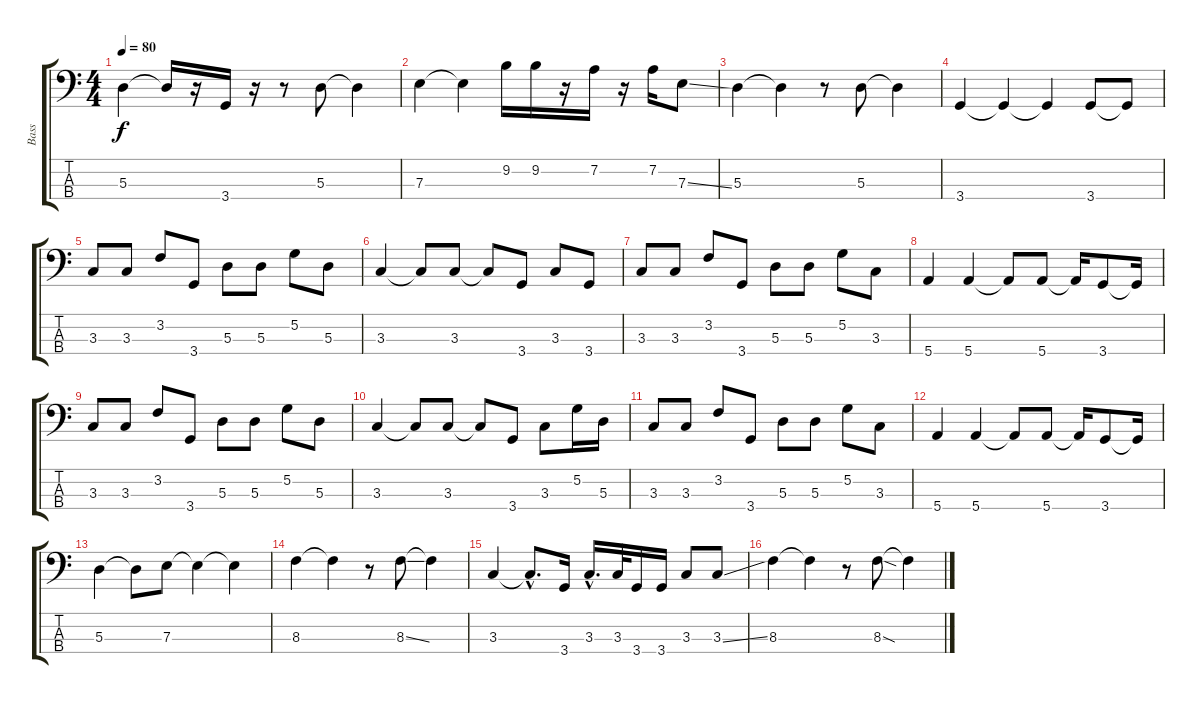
\track ("Bass" "Bass") {instrument electricbassfinger}
\staff {score tabs}
\tuning (G2 D2 A1 E1) {hide}
\ts (4 4)
\tempo 80
\clef f4
\ks c
5.3.4{dy f} 5.3{t}.16 r.16 3.4.16 r.16 r.8 5.3.8 5.3{t}.4 |
7.3.4 7.3{t}.4 9.2.16 9.2.16 r.16 7.2.16 r.16 7.2.16 7.3{ss}.8 |
5.3.4 5.3{t}.4 r.8 5.3.8 5.3{t}.4 |
3.4.4 3.4{t}.4 3.4{t}.4 3.4.8 3.4{t}.8 |
3.3.8 3.3.8 3.2.8 3.4.8 5.3.8 5.3.8 5.2.8 5.3.8 |
3.3.4 3.3{t}.8 3.3.8 3.3{t}.8 3.4.8 3.3.8 3.4.8 |
3.3.8 3.3.8 3.2.8 3.4.8 5.3.8 5.3.8 5.2.8 3.3.8 |
5.4.4 5.4.4 5.4{t}.8 5.4.8 5.4{t}.16 3.4.8 3.4{t}.16 |
3.3.8 3.3.8 3.2.8 3.4.8 5.3.8 5.3.8 5.2.8 5.3.8 |
3.3.4 3.3{t}.8 3.3.8 3.3{t}.8 3.4.8 3.3.8 5.2.16 5.3.16 |
3.3.8 3.3.8 3.2.8 3.4.8 5.3.8 5.3.8 5.2.8 3.3.8 |
5.4.4 5.4.4 5.4{t}.8 5.4.8 5.4{t}.16 3.4.8 3.4{t}.16 |
5.3.4 5.3{t}.8 7.3.8 7.3{t}.4 7.3{t}.4 |
8.3.4 8.3{t}.4 r.8 8.3{ss}.8 8.3{t}.4 |
3.3.4 3.3{hac t}.8{d} 3.4.16 3.3{hac}.16{d} 3.3.32 3.4.16 3.4.16 3.3.8 3.3{ss}.8 |
8.3.4 8.3{t}.4 r.8 8.3{sod}.8 8.3{t}.4
